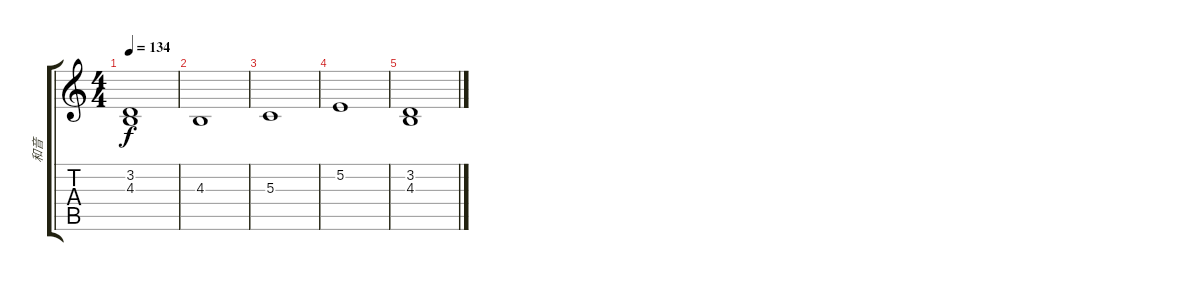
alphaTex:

\track ("和音" "和音") {instrument voiceoohs}
\staff {score tabs}
\tuning (E4 B3 G3 D3 A2 E2) {hide}
\ts (4 4)
\tempo 134
\clef g2
\ks c
(3.2 4.3).1{dy f} |
4.3.1 |
5.3.1 |
5.2.1 |
(3.2 4.3).1
